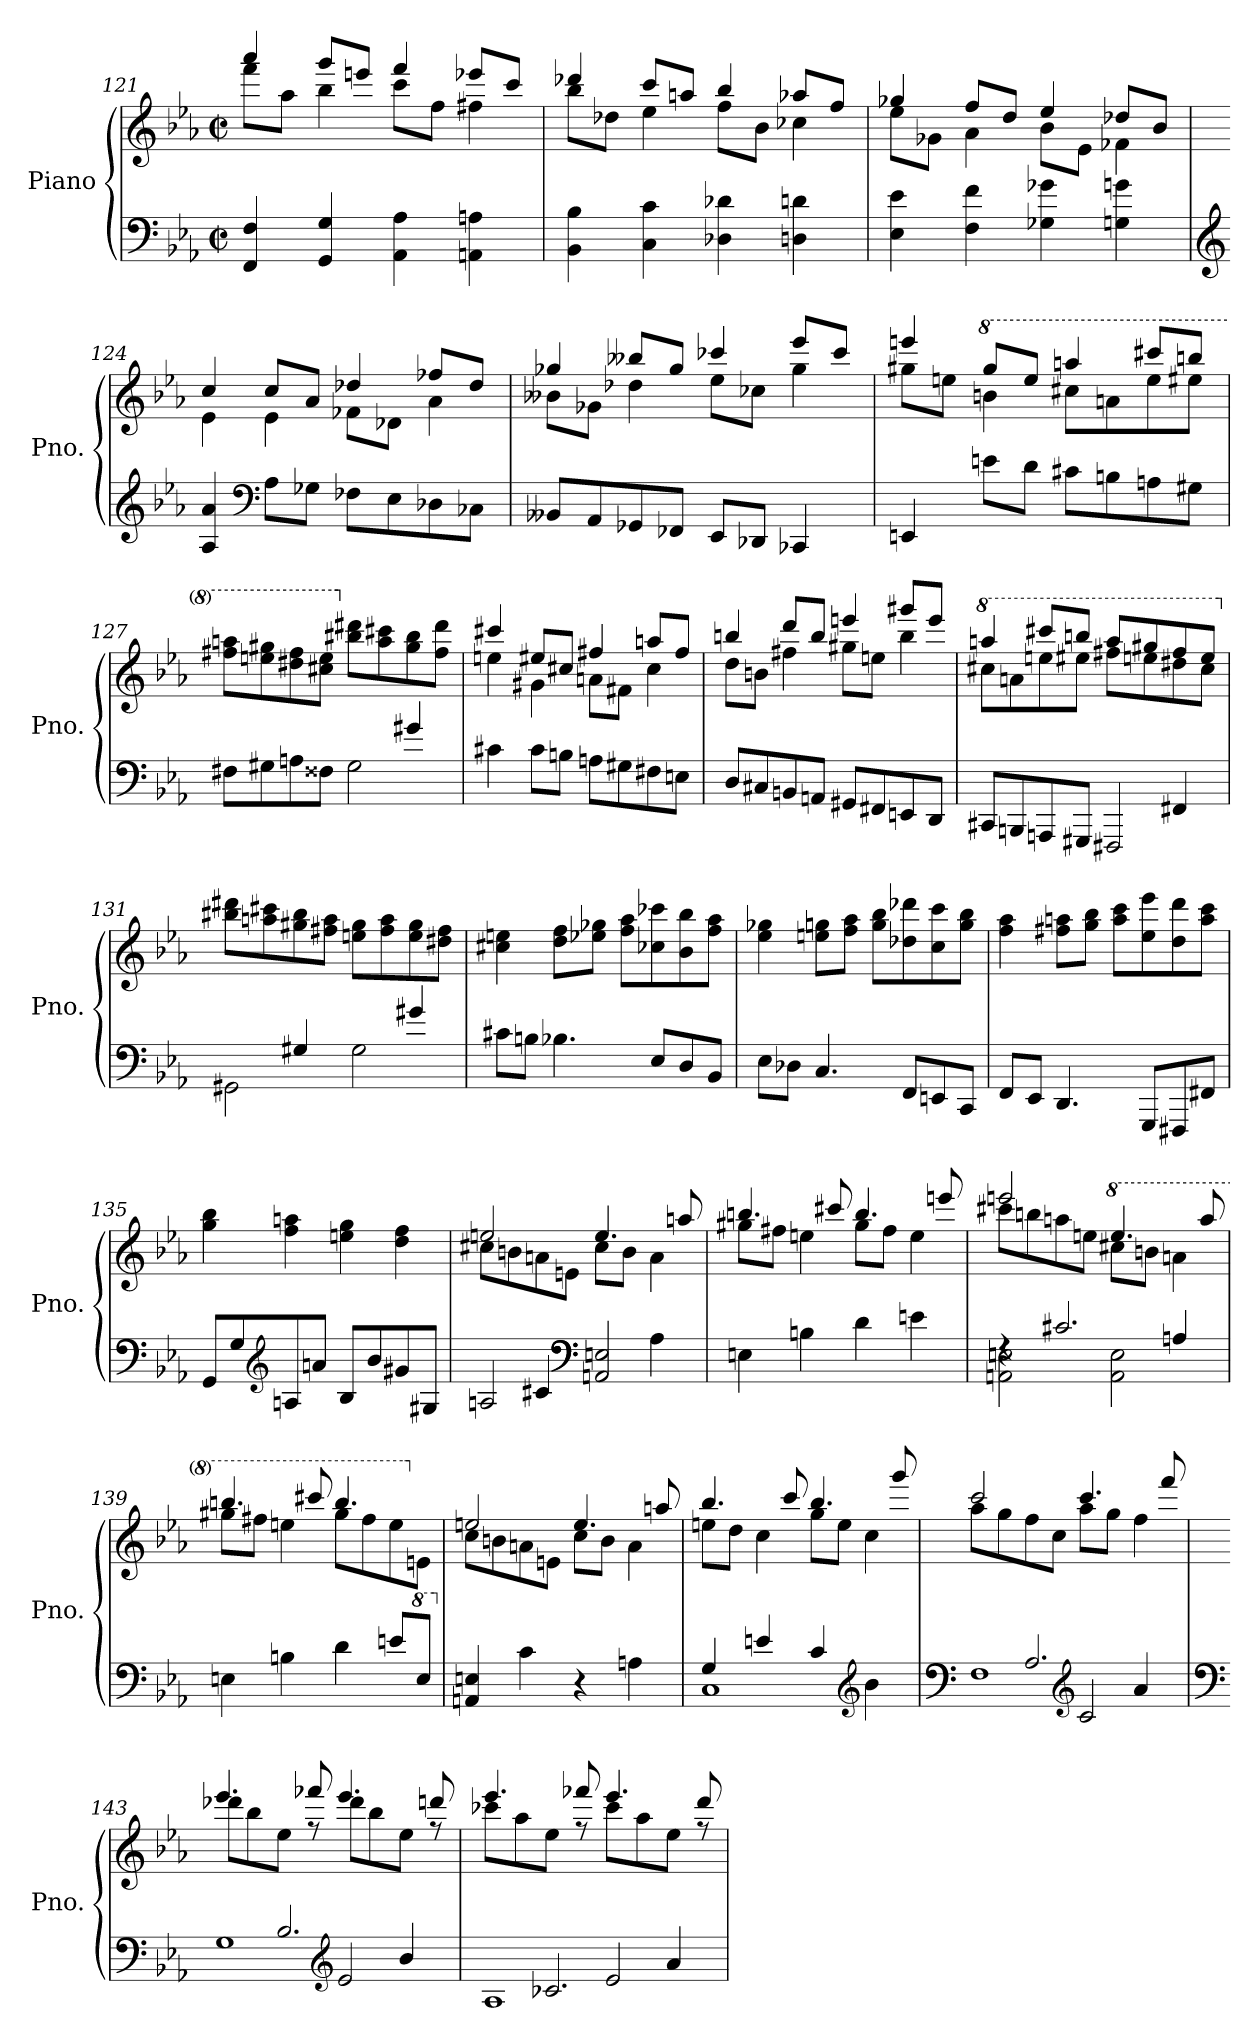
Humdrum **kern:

**kern	**kern
*part1	*part1
*staff2	*staff1
*I"Piano	*
*I'Pno.	*
!!LO:LB:g=z
*clefF4	*clefG2
*k[b-e-a-]	*k[b-e-a-]
*M2/2	*M2/2
*met(c|)	*met(c|)
=121	=121
*	*^
4FF/ 4F/	4aaa-/	8fff\L
.	.	8aa-\J
4GG/ 4G/	8ggg/L	4bb-\
.	8eeen/J	.
4AA-\ 4A-\	4fff/	8ccc\L
.	.	8ff\J
4AAn\ 4An\	8eee-X/L	4ff#X\
.	8ccc/J	.
=122	=122	=122
4BB-\ 4B-\	4ddd-X/	8bb-\L
.	.	8dd-X\J
4C\ 4c\	8ccc/L	4ee-\
.	8aan/J	.
4D-X\ 4d-X\	4bb-/	8ff\L
.	.	8b-\J
4Dn\ 4dn\	8aa-X/L	4cc-X\
.	8ff/J	.
=123	=123	=123
4E-\ 4e-\	4gg-X/	8ee-\L
.	.	8g-X\J
4F\ 4f\	8ff/L	4a-\
.	8dd/J	.
4G-X\ 4g-X\	4ee-/	8b-\L
.	.	8e-\J
4Gn\ 4gn\	8dd-X/L	4f-X\
.	8b-/J	.
=124	=124	=124
*clefG2	*	*
4A-/ 4a-/	4cc/	4e-\
*clefF4	*	*
8A-\L	8cc/L	4e-\
8G-X\J	8a-/J	.
8F-X\L	4dd-X/	8f-X\L
8E-\	.	8d-X\J
8D-X\	8ff-X/L	4a-\
8C-X\J	8dd-/J	.
=125	=125	=125
8BB--X/L	4gg-X/	8b--X\L
8AA-/	.	8g-X\J
8GG-X/	8bb--X/L	4dd-X\
8FF-X/J	8gg-/J	.
8EE-/L	4ccc-X/	8ee-\L
8DD-X/J	.	8cc-X\J
4CC-X/	8eee-/L	4gg-\
.	8ccc-/J	.
!!LO:LB:g=z	!!
=126	=126	=126
4EEn/	4eeen/	8gg#X\L
.	.	8een\J
*	*8va	*
8en\L	8ggg#/L	4bbn\
8d\J	8eee/J	.
8c#X\L	4aaan/	8ccc#X\L
8Bn\	.	8aan\
8An\	8cccc#X/L	8eee\
8G#X\J	8bbbn/J	8eee#X\J
*	*v	*v
=127	=127
*^	*
8F#X\L	2.ryy	8fff#X\ 8aaan\L
8G#X\	.	8eeen\ 8ggg#X\
8An\	.	8ddd#X\ 8fff#\
8F##X\J	.	8ccc#X\ 8eee\J
*	*	*X8va
2G#\	.	8bb#X\ 8ddd#X\L
.	.	8aa\ 8ccc#X\
.	4g#X/	8gg#\ 8bb#\
.	.	8ff#\ 8ddd#\J
*v	*v	*
=128	=128
*	*^
4c#X\	4ccc#X/	4een\
8c#\L	8ee#X/L	4g#X\
8Bn\J	8cc#X/J	.
8An\L	4ff#X/	8an\L
8G#X\	.	8f#X\J
8F#X\	8aan/L	4cc#\
8En\J	8ff#/J	.
=129	=129	=129
8D/L	4bbn/	8dd\L
8C#X/	.	8bn\J
8BBn/	8ddd/L	4ff#X\
8AAn/J	8bb/J	.
8GG#X/L	4eeen/	8gg#X\L
8FF#X/	.	8een\J
8EEn/	8ggg#X/L	4bb\
8DD/J	8eee/J	.
!!LO:LB:g=z	!!
=130	=130	=130
*^	*	*
*	*	*8va	*
8CC#X/L	2.ryy	4aaan/	8ccc#X\L
8BBBn/	.	.	8aan\
8AAAn/	.	8cccc#X/L	8eeen\
8GGG#X/J	.	8bbbn/J	8eee#X\J
2FFF#X/	.	8aaa/L	8fff#X\L
.	.	8ggg#X/	8eeen\
.	4FF#X/	8fff#/	8ddd#X\
.	.	8eee/J	8ccc#\J
*	*	*v	*v
=131	=131	=131
*	*	*X8va
2GG#X\	4ryy	8bb#X\ 8ddd#X\L
.	.	8aan\ 8ccc#X\
.	4G#X/	8gg#X\ 8bb#\
.	.	8ff#X\ 8aa\J
2G#\	4ryy	8een\ 8gg#\L
.	.	8ff#\ 8aa\
.	4g#X/	8ee\ 8gg#\
.	.	8dd#X\ 8ff#\J
*v	*v	*
=132	=132
8c#X\L	4cc#X\ 4een\
8Bn\J	.
4.B-X\	8dd\ 8ff\L
.	8ee-X\ 8gg-X\J
.	8ff\ 8aa-\L
8E-/L	8cc-X\ 8ccc-X\
8D/	8b-\ 8bb-\
8BB-/J	8ff\ 8aa-\J
=133	=133
8E-\L	4ee-\ 4gg-X\
8D-X\J	.
4.C/	8een\ 8ggn\L
.	8ff\ 8aa-\J
.	8gg\ 8bb-\L
8FF/L	8dd-X\ 8ddd-X\
8EEn/	8cc\ 8ccc\
8CC/J	8gg\ 8bb-\J
!!LO:LB:g=z
=134	=134
8FF/L	4ff\ 4aa-\
8EE-/J	.
4.DD/	8ff#X\ 8aan\L
.	8gg\ 8bb-\J
.	8aa\ 8ccc\L
8GGG/L	8ee-\ 8eee-\
8FFF#X/	8dd\ 8ddd\
8FF#X/J	8aa\ 8ccc\J
=135	=135
8GG/L	4gg\ 4bb-\
8G/	.
*clefG2	*
8An/	4ff\ 4aan\
8an/J	.
8B-/L	4een\ 4gg\
8b-/	.
8g#X/	4dd\ 4ff\
8G#X/J	.
=136	=136
*^	*^
2An/	4ryy	2een/	8cc#X\L
.	.	.	8bn\
.	4c#X/	.	8an\
.	.	.	8en\J
*clefF4	*	*	*
2AAn/ 2En/	4ryy	4.ee/	8cc#\L
.	.	.	8b\J
.	4A\	.	4a\
.	.	8aan/	.
*v	*v	*	*
=137	=137	=137
4En\	4.bbn/	8gg#X\L
.	.	8ff#X\J
4Bn\	.	4een\
.	8ccc#X/	.
4d\	4.bb/	8gg#\L
.	.	8ff#\J
4en\	.	4ee\
.	8eeen/	.
!!LO:LB:g=z	!!
=138	=138	=138
*^	*	*
*	*^	*	*
4rF	2AAn\ 2En\	2.ryy	2eeen/	8ccc#X\L
.	.	.	.	8bbn\
2.c#X/	.	.	.	8aan\
.	.	.	.	8een\J
*	*	*	*8va	*
.	2AA\ 2E\	.	4.eee/	8ccc#X\L
.	.	.	.	8bbn\J
.	.	4An/	.	4aan\
.	.	.	8aaa/	.
*v	*v	*v	*	*
=139	=139	=139
4En\	4.bbbn/	8ggg#X\L
.	.	8fff#X\J
4Bn\	.	4eeen\
.	8cccc#X/	.
4d\	4.bbb/	8ggg#\L
.	.	8fff#\
8en/L	.	8eee\
*8va	*	*
*	*X8va	*
8e\J	8ryy	8en/J
=140	=140	=140
*X8va	*	*
4AAn/ 4En/	2een/	8cc\L
.	.	8bn\
4c\	.	8an\
.	.	8en\J
4r	4.ee/	8cc\L
.	.	8b\J
4An\	.	4a\
.	8aan/	.
=141	=141	=141
*^	*	*
4G/	1C	4.bb-/	8een\L
.	.	.	8dd\J
4en/	.	.	4cc\
.	.	8ccc/	.
4c/	.	4.bb-/	8gg\L
.	.	.	8ee\J
*clefG2	*	*	*
4b-\	.	.	4cc\
.	.	8ggg/	.
*v	*v	*	*
!!LO:LB:g=z	!!
=142	=142	=142
*clefF4	*	*
*^	*	*
*	*^	*	*
*	*	*^	*	*
2.ryy	2ryy	4ryy	1F	2ccc/	8aa-\L
.	.	.	.	.	8gg\
.	.	2.A-/	.	.	8ff\
.	.	.	.	.	8cc\J
*clefG2	*	*	*	*	*
.	2c/	.	.	4.ccc/	8aa-\L
.	.	.	.	.	8gg\J
4a-/	.	.	.	.	4ff\
.	.	.	.	8fff/	.
=143	=143	=143	=143	=143	=143
*clefF4	*	*	*	*	*
2.ryy	2ryy	4ryy	1G	4.eee-/	8ddd-X\L
.	.	.	.	.	8bb-\
.	.	2.B-/	.	.	8ee-\J
.	.	.	.	8fff-X/	8rff
*clefG2	*	*	*	*	*
.	2e-/	.	.	4.eee-/	8ddd-\L
.	.	.	.	.	8bb-\
4b-/	.	.	.	.	8ee-\J
.	.	.	.	8dddn/	8rff
=144	=144	=144	=144	=144	=144
2.ryy	2ryy	4ryy	1A-	4.eee-/	8ccc-X\L
.	.	.	.	.	8aa-\
.	.	2.c-X/	.	.	8ee-\J
.	.	.	.	8fff-X/	8rff
.	2e-/	.	.	4.eee-/	8ccc-\L
.	.	.	.	.	8aa-\
4a-/	.	.	.	.	8ee-\J
.	.	.	.	8ddd/	8rff
*v	*v	*v	*v	*	*
*	*v	*v
=	=
*-	*-
